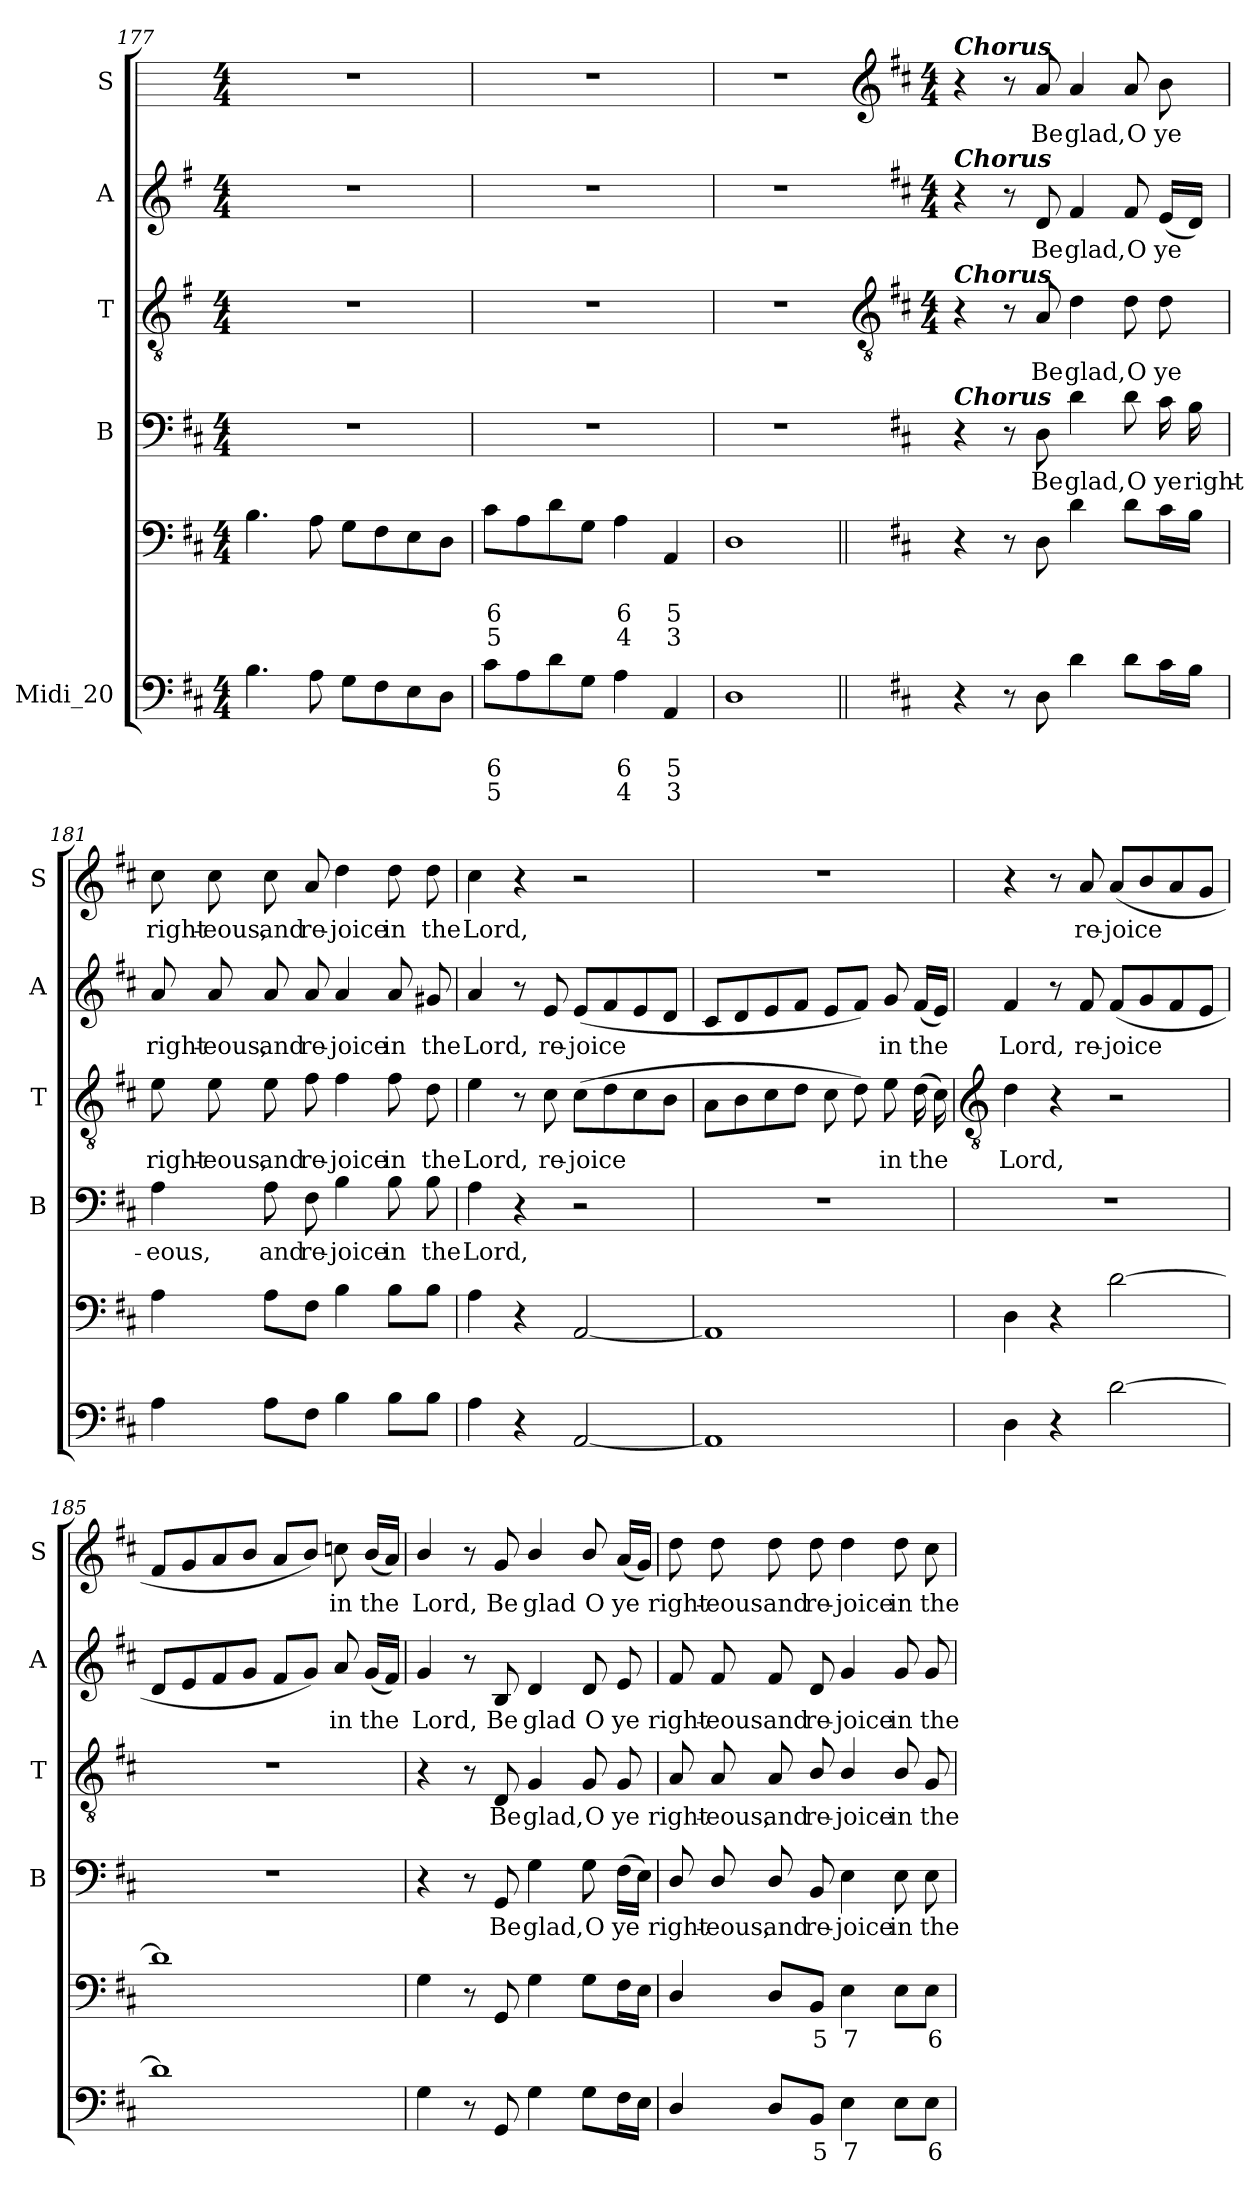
**kern	**text	**text	**text	**kern	**text	**text	**text	**kern	**text	**kern	**text	**kern	**text	**kern	**text
*part5	*part5	*part5	*part5	*part5	*part5	*part5	*part5	*part4	*part4	*part3	*part3	*part2	*part2	*part1	*part1
*staff6	*staff6	*staff6	*staff6	*staff5	*staff5	*staff5	*staff5	*staff4	*staff4	*staff3	*staff3	*staff2	*staff2	*staff1	*staff1
*I"Midi_20	*	*	*	*	*	*	*	*I"B	*	*I"T	*	*I"A	*	*I"S	*
*	*	*	*	*	*	*	*	*I'B	*	*I'T	*	*I'A	*	*I'S	*
*clefF4	*	*	*	*clefF4	*	*	*	*clefF4	*	*clefGv2	*	*clefG2	*	*	*
*k[f#c#]	*	*	*	*k[f#c#]	*	*	*	*k[f#c#]	*	*k[f#]	*	*k[f#]	*	*	*
*D:	*	*	*	*D:	*	*	*	*D:	*	*G:	*	*G:	*	*	*
*M4/4	*	*	*	*M4/4	*	*	*	*M4/4	*	*M4/4	*	*M4/4	*	*M4/4	*
=177	=177	=177	=177	=177	=177	=177	=177	=177	=177	=177	=177	=177	=177	=177	=177
4.B	.	.	.	4.B	.	.	.	1r	.	1r	.	1r	.	1r	.
8A	.	.	.	8A	.	.	.	.	.	.	.	.	.	.	.
8GL	.	.	.	8GL	.	.	.	.	.	.	.	.	.	.	.
8F#	.	.	.	8F#	.	.	.	.	.	.	.	.	.	.	.
8E	.	.	.	8E	.	.	.	.	.	.	.	.	.	.	.
8DJ	.	.	.	8DJ	.	.	.	.	.	.	.	.	.	.	.
=178	=178	=178	=178	=178	=178	=178	=178	=178	=178	=178	=178	=178	=178	=178	=178
!	!	!LO:LY:b	!LO:LY:b	!	!	!LO:LY:b	!LO:LY:b	!	!	!	!	!	!	!	!
8c#L	.	6	5	8c#L	.	6	5	1r	.	1r	.	1r	.	1r	.
8A	.	.	.	8A	.	.	.	.	.	.	.	.	.	.	.
8d	.	.	.	8d	.	.	.	.	.	.	.	.	.	.	.
8GJ	.	.	.	8GJ	.	.	.	.	.	.	.	.	.	.	.
!	!	!LO:LY:b	!LO:LY:b	!	!	!LO:LY:b	!LO:LY:b	!	!	!	!	!	!	!	!
4A	.	6	4	4A	.	6	4	.	.	.	.	.	.	.	.
!	!	!LO:LY:b	!LO:LY:b	!	!	!LO:LY:b	!LO:LY:b	!	!	!	!	!	!	!	!
4AA	.	5	3	4AA	.	5	3	.	.	.	.	.	.	.	.
=179	=179	=179	=179	=179	=179	=179	=179	=179	=179	=179	=179	=179	=179	=179	=179
1D	.	.	.	1D	.	.	.	1r	.	1r	.	1r	.	1r	.
!!LO:LB:g=z
=180||	=180	=180	=180	=180||	=180	=180	=180	=180||	=180	=180	=180	=180	=180	=180	=180
*	*	*	*	*	*	*	*	*	*	*clefGv2	*	*	*	*clefG2	*
*	*	*	*	*	*	*	*	*	*	*k[f#c#]	*	*k[f#c#]	*	*k[f#c#]	*
*	*	*	*	*	*	*	*	*	*	*D:	*	*D:	*	*D:	*
*	*	*	*	*	*	*	*	*	*	*M4/4	*	*M4/4	*	*M4/4	*
!	!	!	!	!	!	!	!	!	!	!	!	!	!	!LO:TX:a:Bi:t=Chorus	!
!	!	!	!	!	!	!	!	!	!	!	!	!LO:TX:a:Bi:t=Chorus	!	!	!
!	!	!	!	!	!	!	!	!	!	!LO:TX:a:Bi:t=Chorus	!	!	!	!	!
!	!	!	!	!	!	!	!	!LO:TX:a:Bi:t=Chorus	!	!	!	!	!	!	!
4r	.	.	.	4r	.	.	.	4r	.	4r	.	4r	.	4r	.
8r	.	.	.	8r	.	.	.	8r	.	8r	.	8r	.	8r	.
!	!	!	!	!	!	!	!	!	!LO:LY:b	!	!LO:LY:b	!	!LO:LY:b	!	!LO:LY:b
8D	.	.	.	8D	.	.	.	8D	Be	8A	Be	8d	Be	8a	Be
!	!	!	!	!	!	!	!	!	!LO:LY:b	!	!LO:LY:b	!	!LO:LY:b	!	!LO:LY:b
4d	.	.	.	4d	.	.	.	4d	glad,	4d	glad,	4f#	glad,	4a	glad,
!	!	!	!	!	!	!	!	!	!LO:LY:b	!	!LO:LY:b	!	!LO:LY:b	!	!LO:LY:b
8dL	.	.	.	8dL	.	.	.	8d	O	8d	O	8f#	O	8a	O
!	!	!	!	!	!	!	!	!	!LO:LY:b	!	!LO:LY:b	!	!LO:LY:b	!	!LO:LY:b
16c#L	.	.	.	16c#L	.	.	.	16c#	ye	8d	ye	(<16eLL	ye	8b	ye
!	!	!	!	!	!	!	!	!	!LO:LY:b	!	!	!	!	!	!
16BJJ	.	.	.	16BJJ	.	.	.	16B	right-	.	.	16dJJ)	.	.	.
=181	=181	=181	=181	=181	=181	=181	=181	=181	=181	=181	=181	=181	=181	=181	=181
!	!	!	!	!	!	!	!	!	!LO:LY:b	!	!LO:LY:b	!	!LO:LY:b	!	!LO:LY:b
4A	.	.	.	4A	.	.	.	4A	-eous,	8e	right-	8a	right-	8cc#	right-
!	!	!	!	!	!	!	!	!	!	!	!LO:LY:b	!	!LO:LY:b	!	!LO:LY:b
.	.	.	.	.	.	.	.	.	.	8e	-eous,	8a	-eous,	8cc#	-eous,
!	!	!	!	!	!	!	!	!	!LO:LY:b	!	!LO:LY:b	!	!LO:LY:b	!	!LO:LY:b
8AL	.	.	.	8AL	.	.	.	8A	and	8e	and	8a	and	8cc#	and
!	!	!	!	!	!	!	!	!	!LO:LY:b	!	!LO:LY:b	!	!LO:LY:b	!	!LO:LY:b
8F#J	.	.	.	8F#J	.	.	.	8F#	re-	8f#	re-	8a	re-	8a	re-
!	!	!	!	!	!	!	!	!	!LO:LY:b	!	!LO:LY:b	!	!LO:LY:b	!	!LO:LY:b
4B	.	.	.	4B	.	.	.	4B	-joice	4f#	-joice	4a	-joice	4dd	-joice
!	!	!	!	!	!	!	!	!	!LO:LY:b	!	!LO:LY:b	!	!LO:LY:b	!	!LO:LY:b
8BL	.	.	.	8BL	.	.	.	8B	in	8f#	in	8a	in	8dd	in
!	!	!	!	!	!	!	!	!	!LO:LY:b	!	!LO:LY:b	!	!LO:LY:b	!	!LO:LY:b
8BJ	.	.	.	8BJ	.	.	.	8B	the	8d	the	8g#X	the	8dd	the
=182	=182	=182	=182	=182	=182	=182	=182	=182	=182	=182	=182	=182	=182	=182	=182
!	!	!	!	!	!	!	!	!	!LO:LY:b	!	!LO:LY:b	!	!LO:LY:b	!	!LO:LY:b
4A	.	.	.	4A	.	.	.	4A	Lord,	4e	Lord,	4a	Lord,	4cc#	Lord,
4r	.	.	.	4r	.	.	.	4r	.	8r	.	8r	.	4r	.
!	!	!	!	!	!	!	!	!	!	!	!LO:LY:b	!	!LO:LY:b	!	!
.	.	.	.	.	.	.	.	.	.	8c#	re-	8e	re-	.	.
!	!	!	!	!	!	!	!	!	!	!	!LO:LY:b	!	!LO:LY:b	!	!
[2AA	.	.	.	[2AA	.	.	.	2r	.	(>8c#L	-joice	(<8eL	-joice	2r	.
.	.	.	.	.	.	.	.	.	.	8d	.	8f#	.	.	.
.	.	.	.	.	.	.	.	.	.	8c#	.	8e	.	.	.
.	.	.	.	.	.	.	.	.	.	8BJ	.	8dJ	.	.	.
=183	=183	=183	=183	=183	=183	=183	=183	=183	=183	=183	=183	=183	=183	=183	=183
1AA]	.	.	.	1AA]	.	.	.	1r	.	8AL	.	8c#L	.	1r	.
.	.	.	.	.	.	.	.	.	.	8B	.	8d	.	.	.
.	.	.	.	.	.	.	.	.	.	8c#	.	8e	.	.	.
.	.	.	.	.	.	.	.	.	.	8dJ	.	8f#J	.	.	.
.	.	.	.	.	.	.	.	.	.	8c#	.	8eL	.	.	.
.	.	.	.	.	.	.	.	.	.	8d)	.	8f#J)	.	.	.
!	!	!	!	!	!	!	!	!	!	!	!LO:LY:b	!	!LO:LY:b	!	!
.	.	.	.	.	.	.	.	.	.	8e	in	8g	in	.	.
!	!	!	!	!	!	!	!	!	!	!	!LO:LY:b	!	!LO:LY:b	!	!
.	.	.	.	.	.	.	.	.	.	(>16dLL	the	(<16f#LL	the	.	.
.	.	.	.	.	.	.	.	.	.	16c#)	.	16eJJ)	.	.	.
!!LO:LB:g=z
=184	=184	=184	=184	=184	=184	=184	=184	=184	=184	=184	=184	=184	=184	=184	=184
*	*	*	*	*	*	*	*	*	*	*clefGv2	*	*	*	*	*
!	!	!	!	!	!	!	!	!	!	!	!LO:LY:b	!	!LO:LY:b	!	!
4D	.	.	.	4D	.	.	.	1r	.	4d	Lord,	4f#	Lord,	4r	.
4r	.	.	.	4r	.	.	.	.	.	4r	.	8r	.	8r	.
!	!	!	!	!	!	!	!	!	!	!	!	!	!LO:LY:b	!	!LO:LY:b
.	.	.	.	.	.	.	.	.	.	.	.	8f#	re-	8a	re-
!	!	!	!	!	!	!	!	!	!	!	!	!	!LO:LY:b	!	!LO:LY:b
[2d	.	.	.	[2d	.	.	.	.	.	2r	.	(<8f#L	-joice	(<8aL	-joice
.	.	.	.	.	.	.	.	.	.	.	.	8g	.	8b	.
.	.	.	.	.	.	.	.	.	.	.	.	8f#	.	8a	.
.	.	.	.	.	.	.	.	.	.	.	.	8eJ	.	8gJ	.
=185	=185	=185	=185	=185	=185	=185	=185	=185	=185	=185	=185	=185	=185	=185	=185
1d]	.	.	.	1d]	.	.	.	1r	.	1r	.	8dL	.	8f#L	.
.	.	.	.	.	.	.	.	.	.	.	.	8e	.	8g	.
.	.	.	.	.	.	.	.	.	.	.	.	8f#	.	8a	.
.	.	.	.	.	.	.	.	.	.	.	.	8gJ	.	8bJ	.
.	.	.	.	.	.	.	.	.	.	.	.	8f#L	.	8aL	.
.	.	.	.	.	.	.	.	.	.	.	.	8gJ)	.	8bJ)	.
!	!	!	!	!	!	!	!	!	!	!	!	!	!LO:LY:b	!	!LO:LY:b
.	.	.	.	.	.	.	.	.	.	.	.	8a	in	8ccn	in
!	!	!	!	!	!	!	!	!	!	!	!	!	!LO:LY:b	!	!LO:LY:b
.	.	.	.	.	.	.	.	.	.	.	.	(<16gLL	the	(<16bLL	the
.	.	.	.	.	.	.	.	.	.	.	.	16f#JJ)	.	16aJJ)	.
=186	=186	=186	=186	=186	=186	=186	=186	=186	=186	=186	=186	=186	=186	=186	=186
!	!	!	!	!	!	!	!	!	!	!	!	!	!LO:LY:b	!	!LO:LY:b
4G	.	.	.	4G	.	.	.	4r	.	4r	.	4g	Lord,	4b/	Lord,
8r	.	.	.	8r	.	.	.	8r	.	8r	.	8r	.	8r	.
!	!	!	!	!	!	!	!	!	!LO:LY:b	!	!LO:LY:b	!	!LO:LY:b	!	!LO:LY:b
8GG	.	.	.	8GG	.	.	.	8GG	Be	8D	Be	8B	Be	8g	Be
!	!	!	!	!	!	!	!	!	!LO:LY:b	!	!LO:LY:b	!	!LO:LY:b	!	!LO:LY:b
4G	.	.	.	4G	.	.	.	4G	glad,	4G	glad,	4d	glad	4b/	glad
!	!	!	!	!	!	!	!	!	!LO:LY:b	!	!LO:LY:b	!	!LO:LY:b	!	!LO:LY:b
8GL	.	.	.	8GL	.	.	.	8G	O	8G	O	8d	O	8b/	O
!	!	!	!	!	!	!	!	!	!LO:LY:b	!	!LO:LY:b	!	!LO:LY:b	!	!LO:LY:b
16F#L	.	.	.	16F#L	.	.	.	(>16F#LL	ye	8G	ye	8e	ye	(<16aLL	ye
16EJJ	.	.	.	16EJJ	.	.	.	16EJJ)	.	.	.	.	.	16gJJ)	.
=187	=187	=187	=187	=187	=187	=187	=187	=187	=187	=187	=187	=187	=187	=187	=187
!	!	!	!	!	!	!	!	!	!LO:LY:b	!	!LO:LY:b	!	!LO:LY:b	!	!LO:LY:b
4D/	.	.	.	4D/	.	.	.	8D/	right-	8A	right-	8f#	right-	8dd	right-
!	!	!	!	!	!	!	!	!	!LO:LY:b	!	!LO:LY:b	!	!LO:LY:b	!	!LO:LY:b
.	.	.	.	.	.	.	.	8D/	-eous,	8A	-eous,	8f#	-eous	8dd	-eous
!	!	!	!	!	!	!	!	!	!LO:LY:b	!	!LO:LY:b	!	!LO:LY:b	!	!LO:LY:b
8DL	.	.	.	8DL	.	.	.	8D/	and	8A	and	8f#	and	8dd	and
!	!LO:LY:b	!	!	!	!LO:LY:b	!	!	!	!LO:LY:b	!	!LO:LY:b	!	!LO:LY:b	!	!LO:LY:b
8BBJ	5	.	.	8BBJ	5	.	.	8BB	re-	8B/	re-	8d	re-	8dd	re-
!	!LO:LY:b	!	!	!	!LO:LY:b	!	!	!	!LO:LY:b	!	!LO:LY:b	!	!LO:LY:b	!	!LO:LY:b
4E	7	.	.	4E	7	.	.	4E	-joice	4B/	-joice	4g	-joice	4dd	-joice
!	!	!	!	!	!	!	!	!	!LO:LY:b	!	!LO:LY:b	!	!LO:LY:b	!	!LO:LY:b
8EL	.	.	.	8EL	.	.	.	8E	in	8B/	in	8g	in	8dd	in
!	!LO:LY:b	!	!	!	!LO:LY:b	!	!	!	!LO:LY:b	!	!LO:LY:b	!	!LO:LY:b	!	!LO:LY:b
8EJ	6	.	.	8EJ	6	.	.	8E	the	8G	the	8g	the	8cc#	the
=	=	=	=	=	=	=	=	=	=	=	=	=	=	=	=
*-	*-	*-	*-	*-	*-	*-	*-	*-	*-	*-	*-	*-	*-	*-	*-
